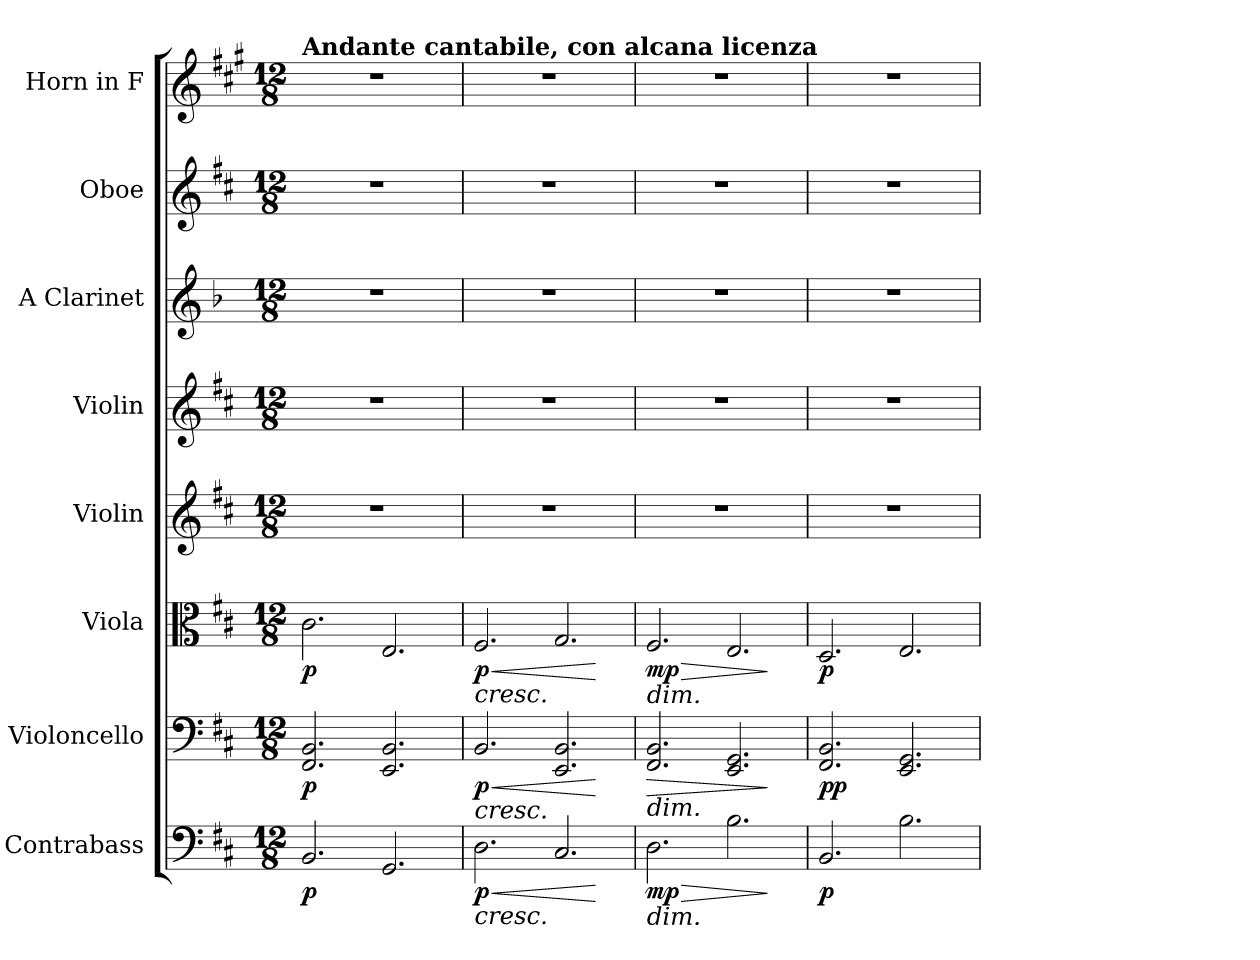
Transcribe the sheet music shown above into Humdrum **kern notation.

**kern	**dynam	**kern	**dynam	**kern	**dynam	**kern	**kern	**kern	**kern	**kern
*part8	*part8	*part7	*part7	*part6	*part6	*part5	*part4	*part3	*part2	*part1
*staff8	*staff8	*staff7	*staff7	*staff6	*staff6	*staff5	*staff4	*staff3	*staff2	*staff1
*I"Contrabass	*	*I"Violoncello	*	*I"Viola	*	*I"Violin	*I"Violin	*I"A Clarinet	*I"Oboe	*I"Horn in F
*I'Cb.	*	*I'Vc.	*	*I'Vla.	*	*I'Vln.	*I'Vln.	*I'A Cl.	*I'Ob.	*
*clefF4	*	*clefF4	*	*clefC3	*	*clefG2	*clefG2	*clefG2	*clefG2	*clefG2
*ITrd7c12	*	*	*	*	*	*	*	*ITrd2c3	*	*ITrd4c7
*k[f#c#]	*	*k[f#c#]	*	*k[f#c#]	*	*k[f#c#]	*k[f#c#]	*k[f#c#]	*k[f#c#]	*k[f#c#]
*M12/8	*	*M12/8	*	*M12/8	*	*M12/8	*M12/8	*M12/8	*M12/8	*M12/8
*MM54	*	*MM54	*	*MM54	*	*MM54	*MM54	*MM54	*MM54	*MM54
=1	=1	=1	=1	=1	=1	=1	=1	=1	=1	=1
!	!	!	!	!	!	!	!	!	!	!LO:TX:a:B:t=Andante cantabile, con alcana licenza
!	!LO:DY:b	!	!LO:DY:b	!	!LO:DY:b	!	!	!	!	!
2.BBB/	p	2.FF#/ 2.BB/	p	2.c#\	p	1.r	1.r	1.r	1.r	1.r
2.GGG/	.	2.EE/ 2.BB/	.	2.E/	.	.	.	.	.	.
=2	=2	=2	=2	=2	=2	=2	=2	=2	=2	=2
!	!	!	!	!LO:TX:b:i:t=cresc.	!	!	!	!	!	!
!	!	!LO:TX:b:i:t=cresc.	!	!	!	!	!	!	!	!
!LO:TX:b:i:t=cresc.	!	!	!	!	!	!	!	!	!	!
!	!LO:HP:b	!	!LO:HP:b	!	!LO:HP:b	!	!	!	!	!
!	!LO:DY:n=1:b	!	!LO:DY:n=1:b	!	!LO:DY:n=1:b	!	!	!	!	!
2.DD\	< p	2.BB/	< p	2.F#/	< p	1.r	1.r	1.r	1.r	1.r
2.CC#/	.	2.EE/ 2.BB/	.	2.G/	.	.	.	.	.	.
.	[	.	[	.	[	.	.	.	.	.
=3	=3	=3	=3	=3	=3	=3	=3	=3	=3	=3
!	!	!	!	!LO:TX:b:i:t=dim.	!	!	!	!	!	!
!	!	!LO:TX:b:i:t=dim.	!	!	!	!	!	!	!	!
!LO:TX:b:i:t=dim.	!	!	!	!	!	!	!	!	!	!
!	!LO:HP:b	!	!LO:HP:b	!	!LO:HP:b	!	!	!	!	!
!	!LO:DY:n=1:b	!	!LO:DY:n=1:b	!	!	!	!	!	!	!
!	!	!	!LO:DY:n=2:b	!	!LO:DY:n=1:b	!	!	!	!	!
2.DD\	> mp	2.FF#/ 2.BB/	> mp mp	2.F#/	> mp	1.r	1.r	1.r	1.r	1.r
2.BB\	.	2.EE/ 2.GG/	.	2.E/	.	.	.	.	.	.
.	]	.	]	.	]	.	.	.	.	.
=4	=4	=4	=4	=4	=4	=4	=4	=4	=4	=4
!	!LO:DY:b	!	!LO:DY:b	!	!	!	!	!	!	!
!	!	!	!LO:DY:n=1:b	!	!LO:DY:b	!	!	!	!	!
2.BBB/	p	2.FF#/ 2.BB/	p p	2.D/	p	1.r	1.r	1.r	1.r	1.r
2.BB\	.	2.EE/ 2.GG/	.	2.E/	.	.	.	.	.	.
=	=	=	=	=	=	=	=	=	=	=
*-	*-	*-	*-	*-	*-	*-	*-	*-	*-	*-
